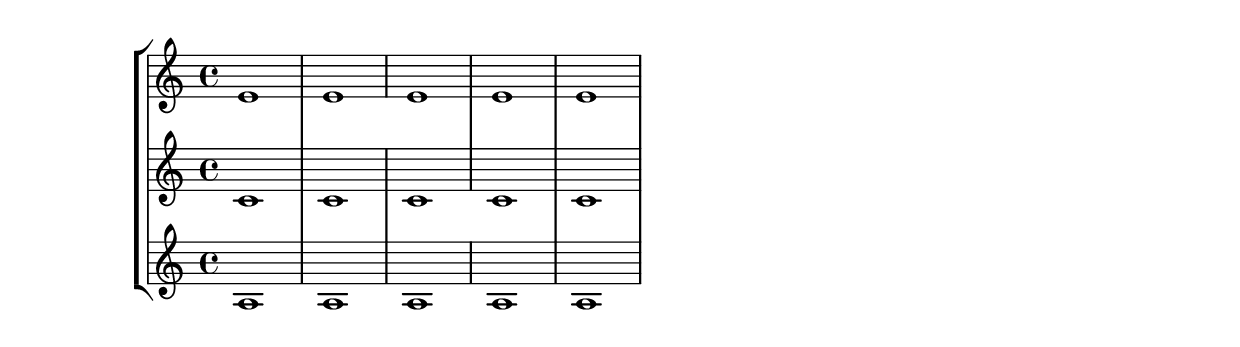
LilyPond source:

%% DO NOT EDIT this file manually; it is automatically
%% generated from LSR http://lsr.dsi.unimi.it
%% Make any changes in LSR itself, or in Documentation/snippets/new/ ,
%% and then run scripts/auxiliar/makelsr.py
%%
%% This file is in the public domain.
\version "2.14.2"

\header {
  lsrtags = "tweaks-and-overrides, rhythms"

%% Translation of GIT committish: 6977ddc9a3b63ea810eaecb864269c7d847ccf98
  texidoces = "
De forma predeterminada, las líneas divisorias en los grupos
StaffGroup, PianoStaff o GrandStaff se conectan entre los pentagramas.
Se puede alterar este comportamiento pentagrama a pentagrama.

"
  doctitlees = "Quitar las barras de compás entre los pentagramas de un StaffGroup PianoStaff o GrandStaff"



  texidoc = "
By default, bar lines in StaffGroup, PianoStaff, or GrandStaff groups
are connected between the staves.  This behaviour can be overridden on
a staff-by-staff basis.

"
  doctitle = "Removing connecting bar lines on StaffGroup PianoStaff or GrandStaff"
} % begin verbatim


\relative c' {
  \new StaffGroup <<
    \new Staff {
      e1 | e
      \once \override Staff.BarLine #'allow-span-bar = ##f
      e1 | e | e
    }
    \new Staff {
      c1 | c | c
      \once \override Staff.BarLine #'allow-span-bar = ##f
      c1 | c
    }
    \new Staff {
      a1 | a | a | a | a
    }
  >>
}

